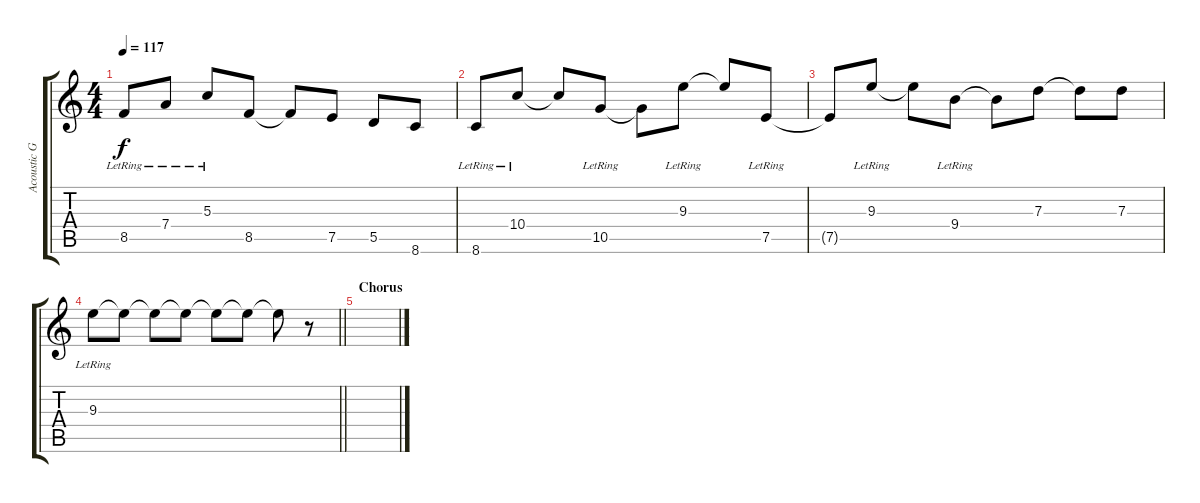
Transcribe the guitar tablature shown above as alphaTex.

\track ("Acoustic Guitar" "Acoustic G") {instrument acousticguitarsteel}
\staff {score tabs}
\tuning (E4 B3 G3 D3 A2 E2) {hide}
\ts (4 4)
\tempo 117
\clef g2
\ks c
8.5{lr}.8{dy f} 7.4{lr}.8 5.3{lr}.8 8.5.8 8.5{t}.8 7.5.8 5.5.8 8.6.8 |
8.6{lr}.8 10.4{lr}.8 10.4{t}.8 10.5{lr}.8 10.5{t}.8 9.3{lr}.8 9.3{t}.8 7.5{lr}.8 |
7.5{t}.8 9.3{lr}.8 9.3{t}.8 9.4{lr}.8 9.4{t}.8 7.3.8 7.3{t}.8 7.3.8 |
\barLineRight lightlight
9.3{lr}.8 9.3{t}.8 9.3{t}.8 9.3{t}.8 9.3{t}.8 9.3{t}.8 9.3{t}.8 r.8 |
\section ("" "Chorus")
